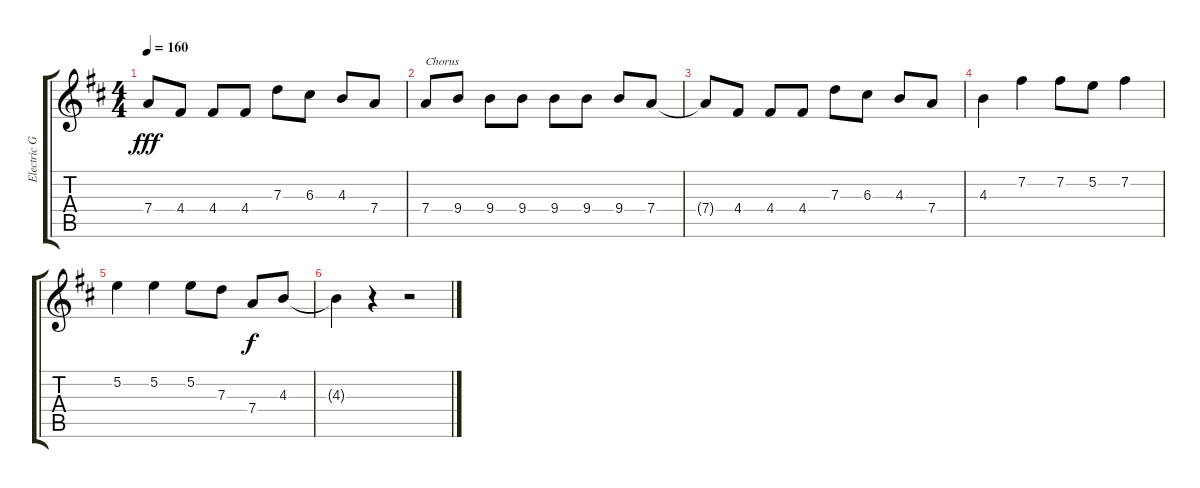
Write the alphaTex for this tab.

\track ("Electric Guitar 2 (Nick)" "Electric G") {instrument overdrivenguitar}
\staff {score tabs}
\tuning (E4 B3 G3 D3 A2 E2) {hide}
\ts (4 4)
\tempo 160
\clef g2
\ks d
7.4{t}.8{dy fff} 4.4.8 4.4.8 4.4.8 7.3.8 6.3.8 4.3.8 7.4.8 |
7.4.8{txt "Chorus"} 9.4.8 9.4.8 9.4.8 9.4.8 9.4.8 9.4.8 7.4.8 |
7.4{t}.8 4.4.8 4.4.8 4.4.8 7.3.8 6.3.8 4.3.8 7.4.8 |
4.3.4 7.2.4 7.2.8 5.2.8 7.2.4 |
5.2.4 5.2.4 5.2.8 7.3.8 7.4.8{dy f} 4.3.8 |
4.3{t}.4 r.4 r.2
